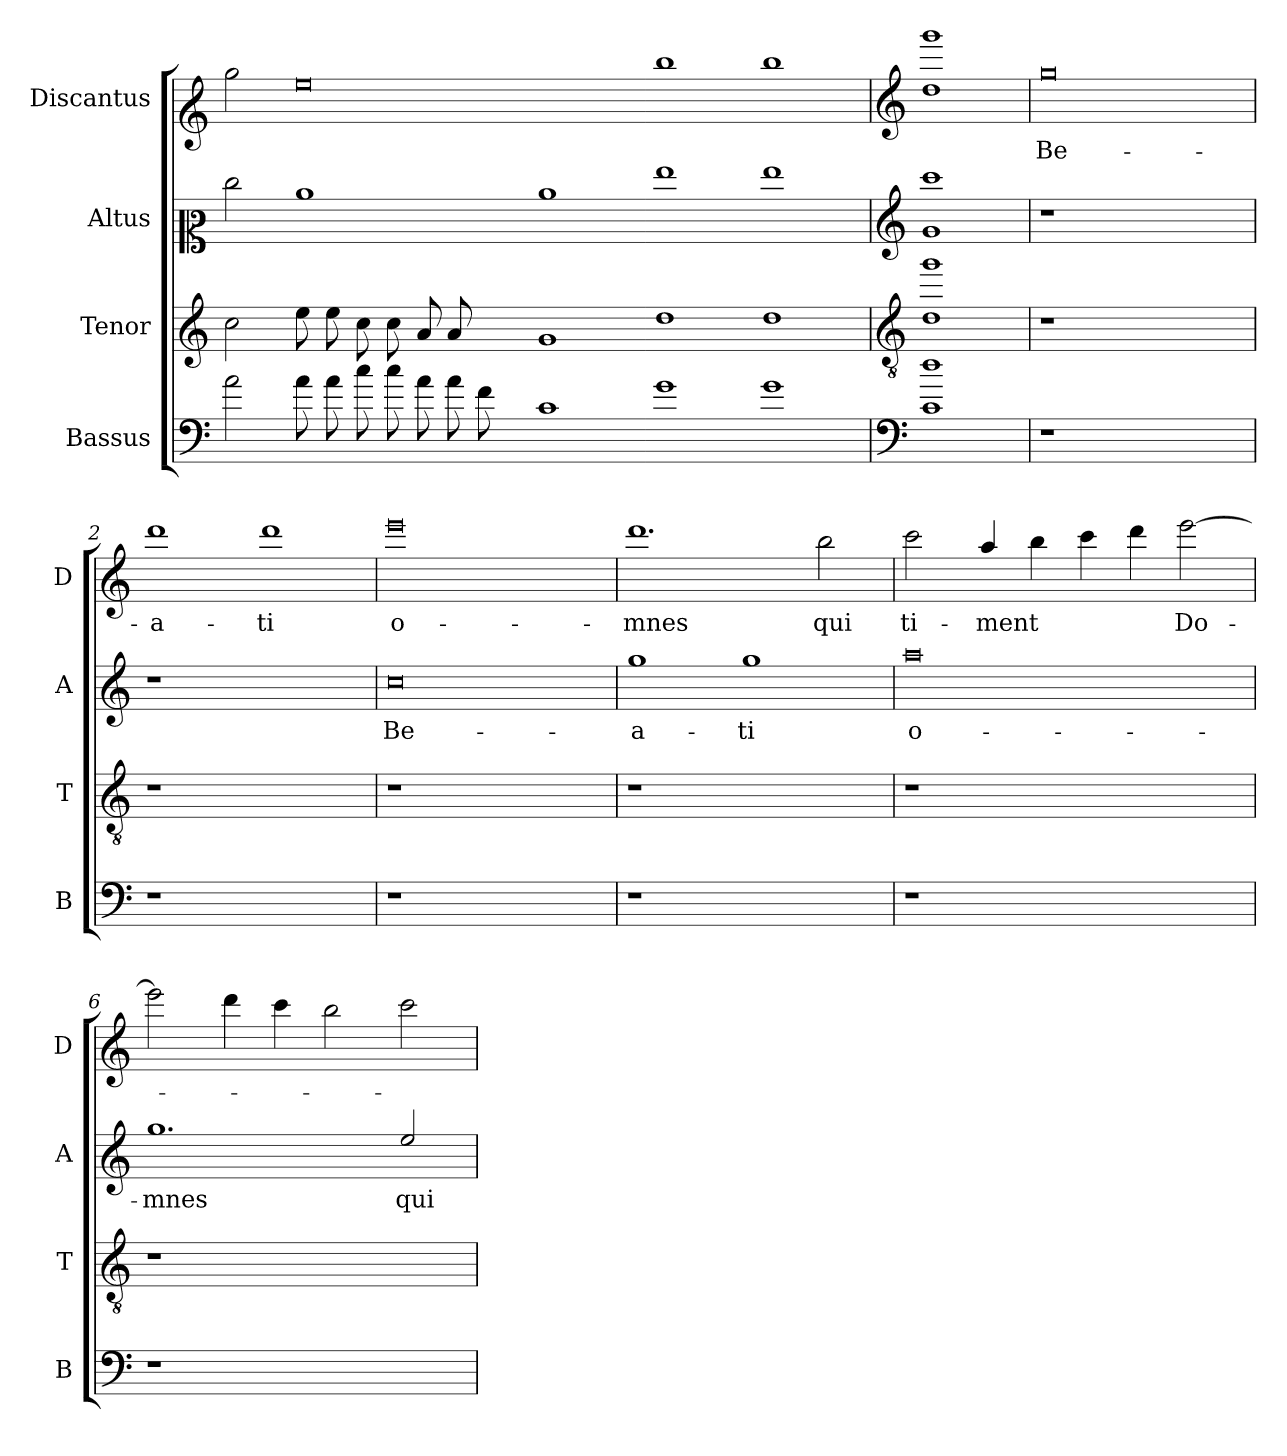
**kern	**kern	**kern	**text	**kern	**text
*part4	*part3	*part2	*part2	*part1	*part1
*staff4	*staff3	*staff2	*staff2	*staff1	*staff1
*I"Bassus	*I"Tenor	*I"Altus	*	*I"Discantus	*
*I'B	*I'T	*I'A	*	*I'D	*
*	*	*clefC2	*	*clefG1	*
*ITrd7c12	*ITrd7c12	*ITrd7c12	*	*ITrd7c12	*
*k[]	*k[]	*k[]	*	*k[]	*
*C:	*C:	*C:	*	*C:	*
=	=	=	=	=	=
2A	2c	2e	.	2b	.
8A	8e	1c	.	0g	.
8A	8e	.	.	.	.
8c	8c	.	.	.	.
8c	8c	.	.	.	.
8A	8A	.	.	.	.
8A	8A	.	.	.	.
8F	4ryy	.	.	.	.
8ryy	.	.	.	.	.
1C	1G	1c	.	.	.
=1X-	=1X-	=1X-	=1X-	=1X-	=1X-
1G	1d	1g	.	1dd	.
1G	1d	1g	.	1dd	.
=2X	=2X	=2X	=2X	=2X	=2X
*clefF4	*clefGv2	*clefG2	*	*clefG2	*
1C 1d	1D 1g	1G 1cc	.	1d 1gg	.
!!LO:LB:g=z
=1	=1	=1	=1	=1	=1
!	!	!	!	!	!LO:LY:b
1r	1r	1r	.	0g	Be-
1ryy	1ryy	1ryy	.	.	.
=2	=2	=2	=2	=2	=2
!	!	!	!	!	!LO:LY:b
1r	1r	1r	.	1dd	-a-
!	!	!	!	!	!LO:LY:b
1ryy	1ryy	1ryy	.	1dd	-ti
!!LO:LB:g=z
=3	=3	=3	=3	=3	=3
!	!	!	!LO:LY:b	!	!LO:LY:b
1r	1r	0c	Be-	0ee	o-
1ryy	1ryy	.	.	.	.
=4	=4	=4	=4	=4	=4
!	!	!	!LO:LY:b	!	!LO:LY:b
1r	1r	1g	-a-	1.dd	-mnes
!	!	!	!LO:LY:b	!	!
1ryy	1ryy	1g	-ti	.	.
!	!	!	!	!	!LO:LY:b
.	.	.	.	2b\	qui
=5	=5	=5	=5	=5	=5
!	!	!	!LO:LY:b	!	!LO:LY:b
1r	1r	0a	o-	2cc\	ti-
!	!	!	!	!	!LO:LY:b
.	.	.	.	4a/	-ment
.	.	.	.	4b\	.
1ryy	1ryy	.	.	4cc\	.
.	.	.	.	4dd\	.
!	!	!	!	!	!LO:LY:b
.	.	.	.	[2ee\	Do-
=6	=6	=6	=6	=6	=6
!	!	!	!LO:LY:b	!	!
1r	1r	1.g	-mnes	2ee\]	.
.	.	.	.	4dd\	.
.	.	.	.	4cc\	.
1ryy	1ryy	.	.	2b\	.
!	!	!	!LO:LY:b	!	!
.	.	2e/	qui	2cc\	.
=	=	=	=	=	=
*-	*-	*-	*-	*-	*-
